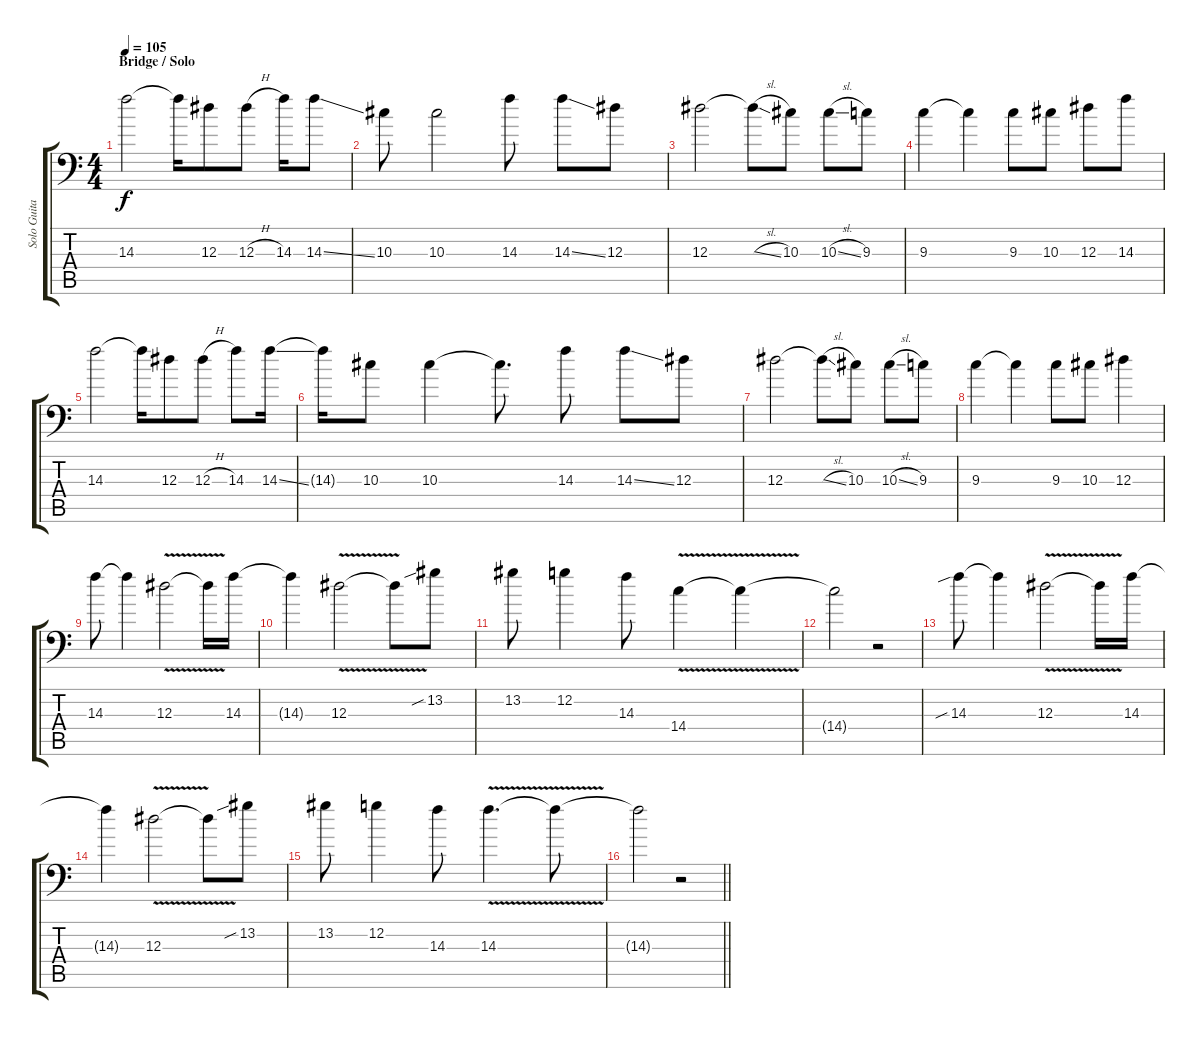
\track ("Solo Guitar" "Solo Guita") {instrument distortionguitar}
\staff {score tabs}
\tuning (C4 G3 Eb3 Bb2 F2 Bb1) {hide}
\ts (4 4)
\section ("" "Bridge / Solo")
\tempo 105
\clef f4
\ks c
14.3.2{dy f volume 11} 14.3{t}.16 12.3.8 12.3{h}.8 14.3.16 14.3{ss}.8 |
10.3.8 10.3.2 14.3.8 14.3{ss}.8 12.3.8 |
12.3.2 12.3{sl t}.8 10.3.8 10.3{sl}.8 9.3.8 |
9.3.4 9.3{t}.4 9.3.8 10.3.8 12.3.8 14.3.8 |
14.3.2 14.3{t}.16 12.3.8 12.3{h}.8 14.3.8 14.3{ss}.16 |
14.3{t}.16 10.3.8 10.3.4 10.3{t}.8{d} 14.3.8 14.3{ss}.8 12.3.8 |
12.3.2 12.3{sl t}.8 10.3.8 10.3{sl}.8 9.3.8 |
9.3.4 9.3{t}.4 9.3.8 10.3.8 12.3.4 |
14.3.8 14.3{t}.4 12.3{v}.2 12.3{t}.16 14.3.16 |
14.3{t}.4 12.3{v}.2 12.3{t}.8 13.2{sib}.8 |
13.2.8 12.2.4 14.3.8 14.4{v}.4 14.4{t}.4 |
14.4{t}.2 r.2 |
14.3{sib}.8 14.3{t}.4 12.3{v}.2 12.3{t}.16 14.3.16 |
14.3{t}.4 12.3{v}.2 12.3{t}.8 13.2{sib}.8 |
13.2.8 12.2.4 14.3.8 14.3{v}.4{d} 14.3{t}.8 |
\barLineRight lightlight
14.3{t}.2 r.2
